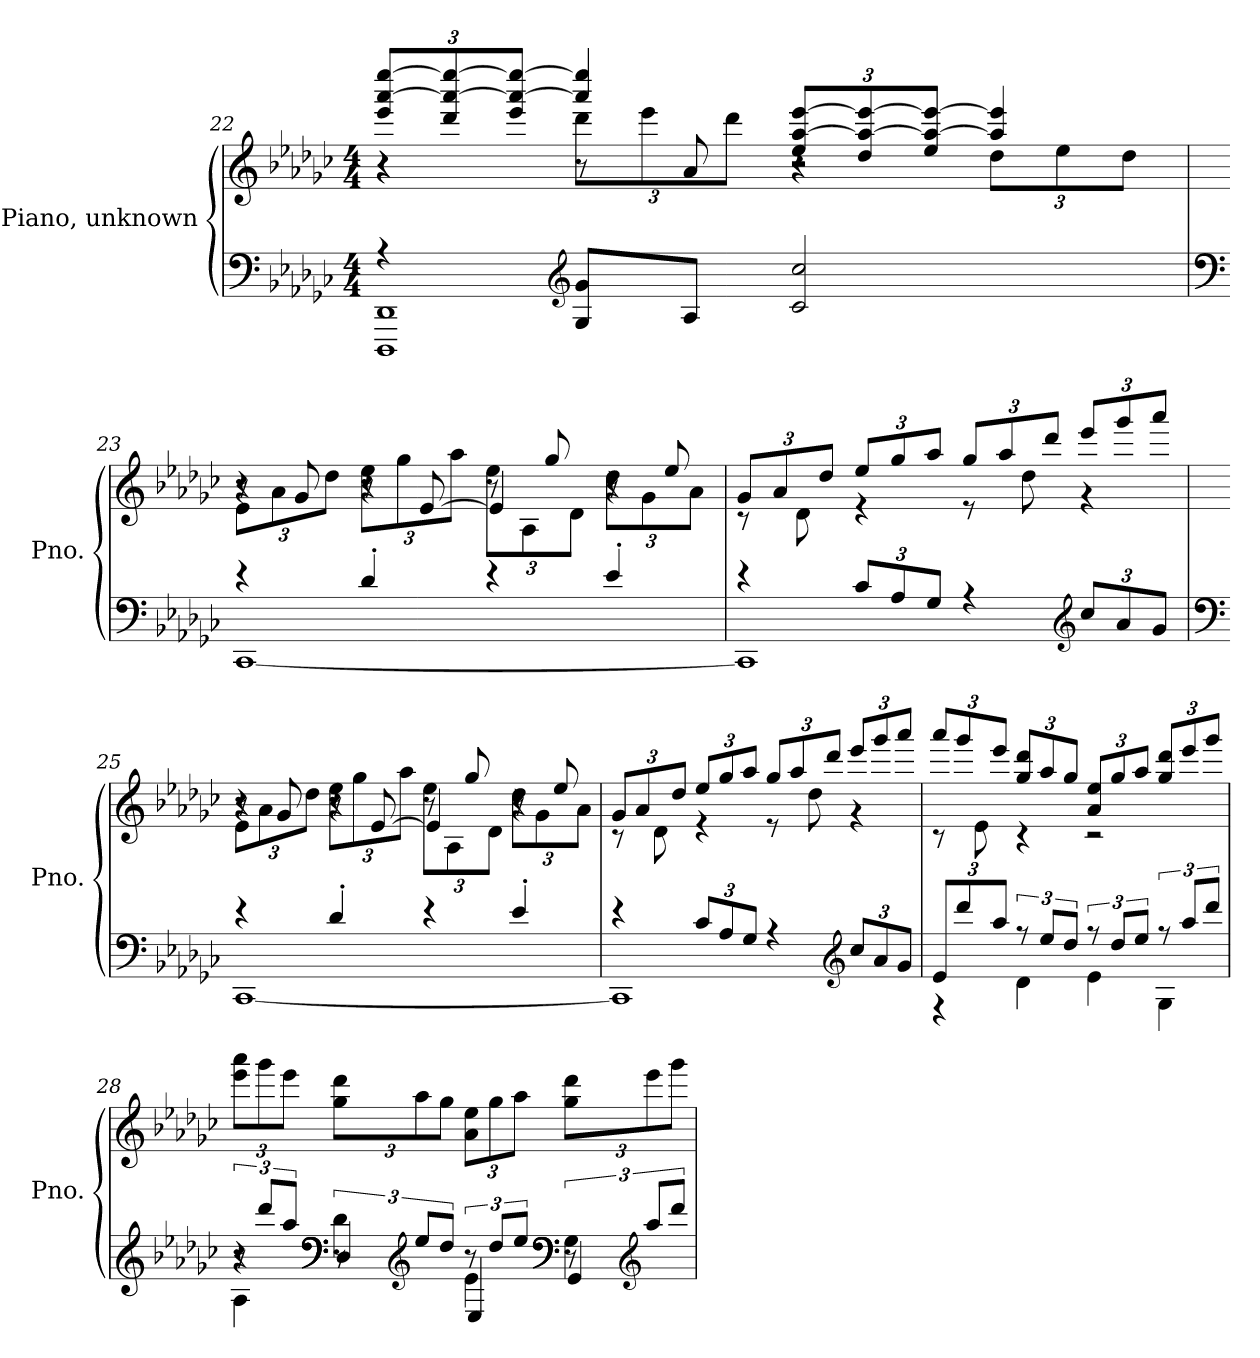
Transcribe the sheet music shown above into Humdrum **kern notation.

**kern	**kern
*part1	*part1
*staff2	*staff1
*I"Piano, unknown	*
*I'Pno.	*
*clefF4	*clefG2
*k[b-e-a-d-g-c-]	*k[b-e-a-d-g-c-]
*M4/4	*M4/4
=22	=22
*^	*
*	*	*Xbrackettup
*	*	*^
*	*	*	*^
4r	1DDD- 1DD-	12eee-/ [12aaa-/ [12eeee-/L	4r	4r
.	.	12ddd-/ 12aaa-/_ 12eeee-/_	.	.
.	.	12eee-/ 12aaa-/_ 12eeee-/_J	.	.
*clefG2	*	*	*	*
8G-/ 8g-/L	.	4aaa-/] 4eeee-/]	12ddd-\L	8r
.	.	.	12eee-\	.
8A-/J	.	.	.	8a-/
.	.	.	12ddd-\J	.
2c-/ 2cc-/	.	12ee-/ [12aa-/ [12eee-/L	4r	2r
.	.	12dd-/ 12aa-/_ 12eee-/_	.	.
.	.	12ee-/ 12aa-/_ 12eee-/_J	.	.
.	.	4aa-/] 4eee-/]	12dd-\L	.
.	.	.	12ee-\	.
.	.	.	12dd-\J	.
!!LO:LB:g=z	!!	!!
=23	=23	=23	=23	=23
*clefF4	*	*	*	*
4r	[1CC-	8r	12e-\L	4r
.	.	.	12a-\	.
.	.	8g-/	.	.
.	.	.	12dd-\J	.
4d-'/	.	4r	12ee-\L	8r
.	.	.	12gg-\	.
.	.	.	.	[8e-/
.	.	.	12aa-\J	.
4r	.	8r	12ee-\L	4e-/]
.	.	.	12A-\	.
.	.	8gg-/	.	.
.	.	.	12d-\J	.
4e-'/	.	8r	12dd-\L	4r
.	.	.	12g-\	.
.	.	8ee-/	.	.
.	.	.	12a-\J	.
*	*	*	*v	*v
=24	=24	=24	=24
4r	1CC-]	12g-/L	8r
.	.	12a-/	.
.	.	.	8d-\
.	.	12dd-/J	.
*Xbrackettup	*	*	*
12c-/L	.	12ee-/L	4r
12A-/	.	12gg-/	.
12G-/J	.	12aa-/J	.
4r	.	12gg-/L	8r
.	.	12aa-/	.
.	.	.	8dd-\
.	.	12ddd-/J	.
*clefG2	*	*	*
12cc-/L	.	12eee-/L	4r
12a-/	.	12ggg-/	.
12g-/J	.	12aaa-/J	.
*	*	*v	*v
!!LO:PB:g=z
=25	=25	=25
*clefF4	*	*
*	*	*^
*	*	*	*^
4r	[1CC-	8r	12e-\L	4r
.	.	.	12a-\	.
.	.	8g-/	.	.
.	.	.	12dd-\J	.
4d-'/	.	4r	12ee-\L	8r
.	.	.	12gg-\	.
.	.	.	.	[8e-/
.	.	.	12aa-\J	.
4r	.	8r	12ee-\L	4e-/]
.	.	.	12A-\	.
.	.	8gg-/	.	.
.	.	.	12d-\J	.
4e-'/	.	8r	12dd-\L	4r
.	.	.	12g-\	.
.	.	8ee-/	.	.
.	.	.	12a-\J	.
*	*	*	*v	*v
=26	=26	=26	=26
4r	1CC-]	12g-/L	8r
.	.	12a-/	.
.	.	.	8d-\
.	.	12dd-/J	.
12c-/L	.	12ee-/L	4r
12A-/	.	12gg-/	.
12G-/J	.	12aa-/J	.
4r	.	12gg-/L	8r
.	.	12aa-/	.
.	.	.	8dd-\
.	.	12ddd-/J	.
*clefG2	*	*	*
12cc-/L	.	12eee-/L	4r
12a-/	.	12ggg-/	.
12g-/J	.	12aaa-/J	.
!!LO:LB:g=z	!!
=27	=27	=27	=27
12e-/L	4r	12aaa-/L	8r
12ddd-/	.	12ggg-/	.
.	.	.	8e-\
12aa-/J	.	12eee-/J	.
*brackettup	*	*	*
12r	4d-\	12gg-/ 12ddd-/L	4r
12ee-/L	.	12aa-/	.
12dd-/J	.	12gg-/J	.
12r	4e-\	12a-/ 12ee-/L	2r
12dd-/L	.	12gg-/	.
12ee-/J	.	12aa-/J	.
12r	4G-\	12gg-/ 12ddd-/L	.
12aa-/L	.	12eee-/	.
12ddd-/J	.	12ggg-/J	.
*	*	*v	*v
=28	=28	=28
*	*^	*
12r	4A-\	4r	12eee-\ 12aaa-\L
12ddd-/L	.	.	12ggg-\
12aa-/J	.	.	12eee-\J
*clefF4	*	*	*
12r	4d-\	4D-/	12gg-\ 12ddd-\L
*clefG2	*	*	*
12ee-/L	.	.	12aa-\
12dd-/J	.	.	12gg-\J
12r	4e-\	4E-/	12a-\ 12ee-\L
12dd-/L	.	.	12gg-\
12ee-/J	.	.	12aa-\J
*clefF4	*	*	*
12r	4G-\	4GG-/	12gg-\ 12ddd-\L
*clefG2	*	*	*
12aa-/L	.	.	12eee-\
12ddd-/J	.	.	12ggg-\J
*v	*v	*v	*
=	=
*-	*-
